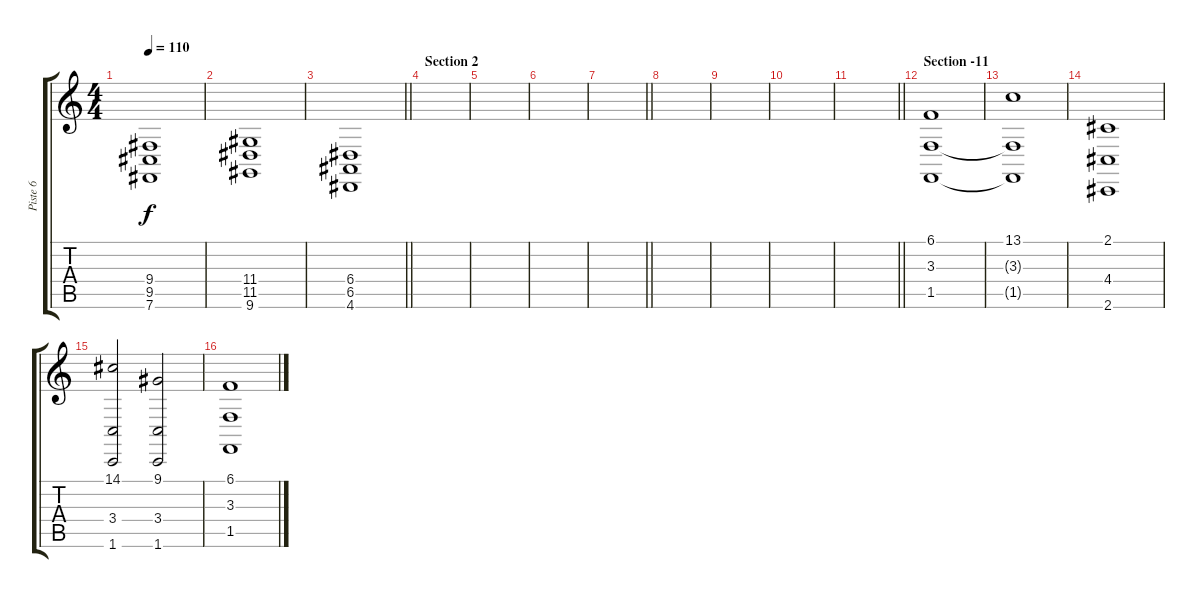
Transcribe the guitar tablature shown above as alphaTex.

\track ("Piste 6" "Piste 6") {instrument stringensemble2}
\staff {score tabs}
\tuning (B3 Gb3 D3 A2 E2 B1) {hide}
\ts (4 4)
\tempo 110
\clef g2
\ks c
(9.4 9.5 7.6).1{dy f} |
(11.4 11.5 9.6).1 |
\barLineRight lightlight
(6.4 6.5 4.6).1 |
\section ("" "Section 2")
|
|
|
\barLineRight lightlight
|
|
|
|
\barLineRight lightlight
|
\section ("" "Section -11")
(6.1 3.3 1.5).1 |
(13.1 3.3{t} 1.5{t}).1 |
(2.1 4.4 2.6).1 |
(14.1 3.4 1.6).2 (9.1 3.4 1.6).2 |
(6.1 3.3 1.5).1
